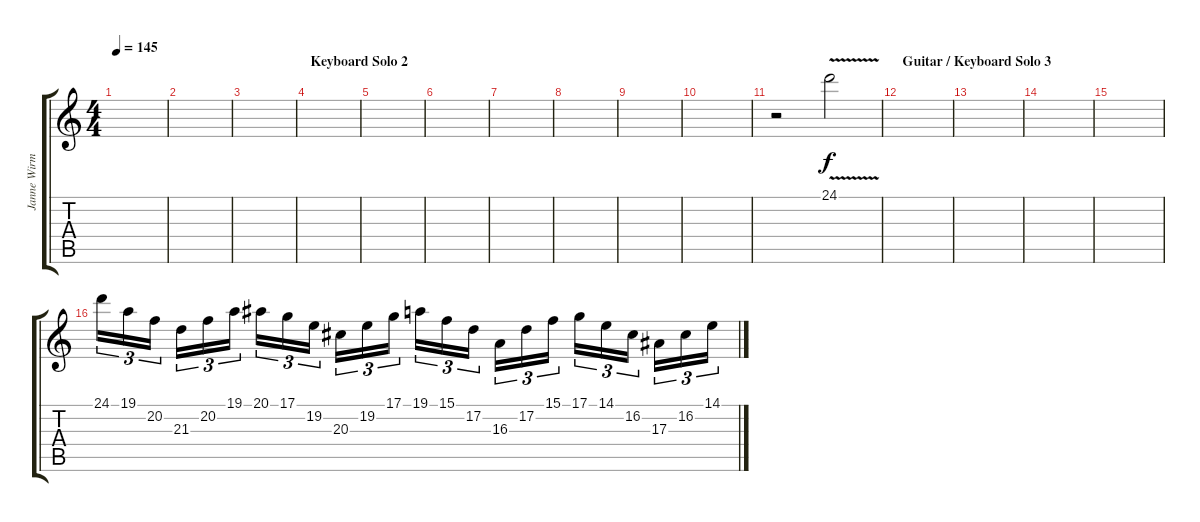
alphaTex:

\track ("Janne Wirman" "Janne Wirm") {instrument pad4choir}
\staff {score tabs}
\tuning (D4 A3 F3 C3 G2 D2) {hide}
\ts (4 4)
\tempo 145
\clef g2
\ks c
|
|
|
\section ("" "Keyboard Solo 2")
|
|
|
|
|
|
|
r.2 24.1{v}.2 |
\section ("" "Guitar / Keyboard Solo 3")
|
|
|
|
24.1.16{tu (3 2) balance 12} 19.1.16{tu (3 2)} 20.2.16{tu (3 2)} 21.3.16{tu (3 2)} 20.2.16{tu (3 2)} 19.1.16{tu (3 2)} 20.1.16{tu (3 2)} 17.1.16{tu (3 2)} 19.2.16{tu (3 2)} 20.3.16{tu (3 2)} 19.2.16{tu (3 2)} 17.1.16{tu (3 2)} 19.1.16{tu (3 2)} 15.1.16{tu (3 2)} 17.2.16{tu (3 2)} 16.3.16{tu (3 2)} 17.2.16{tu (3 2)} 15.1.16{tu (3 2)} 17.1.16{tu (3 2)} 14.1.16{tu (3 2)} 16.2.16{tu (3 2)} 17.3.16{tu (3 2)} 16.2.16{tu (3 2)} 14.1.16{tu (3 2)}
